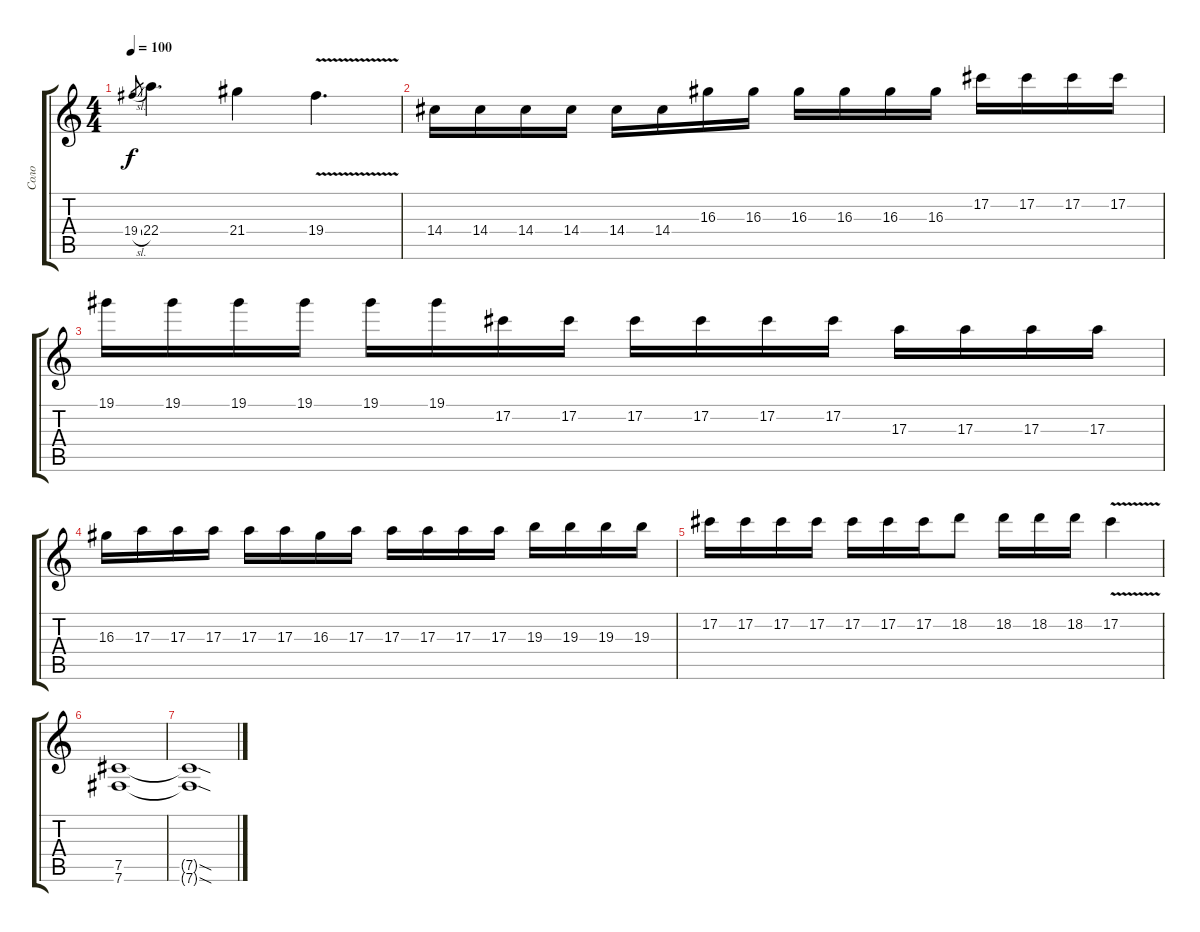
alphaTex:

\track ("Соло" "Соло") {instrument distortionguitar}
\staff {score tabs}
\tuning (Db4 Ab3 E3 B2 Gb2 B1) {hide}
\ts (4 4)
\tempo 100
\clef g2
\ks c
19.4{sl}.8{gr dy f} 22.4.4{d} 21.4.4 19.4{v}.4{d} |
14.4.16 14.4.16 14.4.16 14.4.16 14.4.16 14.4.16 16.3.16 16.3.16 16.3.16 16.3.16 16.3.16 16.3.16 17.2.16 17.2.16 17.2.16 17.2.16 |
19.1.16 19.1.16 19.1.16 19.1.16 19.1.16 19.1.16 17.2.16 17.2.16 17.2.16 17.2.16 17.2.16 17.2.16 17.3.16 17.3.16 17.3.16 17.3.16 |
16.3.16 17.3.16 17.3.16 17.3.16 17.3.16 17.3.16 16.3.16 17.3.16 17.3.16 17.3.16 17.3.16 17.3.16 19.3.16 19.3.16 19.3.16 19.3.16 |
17.2.16 17.2.16 17.2.16 17.2.16 17.2.16 17.2.16 17.2.16 18.2.8 18.2.16 18.2.16 18.2.16 17.2{v}.4 |
(7.5 7.6).1 |
(7.5{sod t} 7.6{sod t}).1
